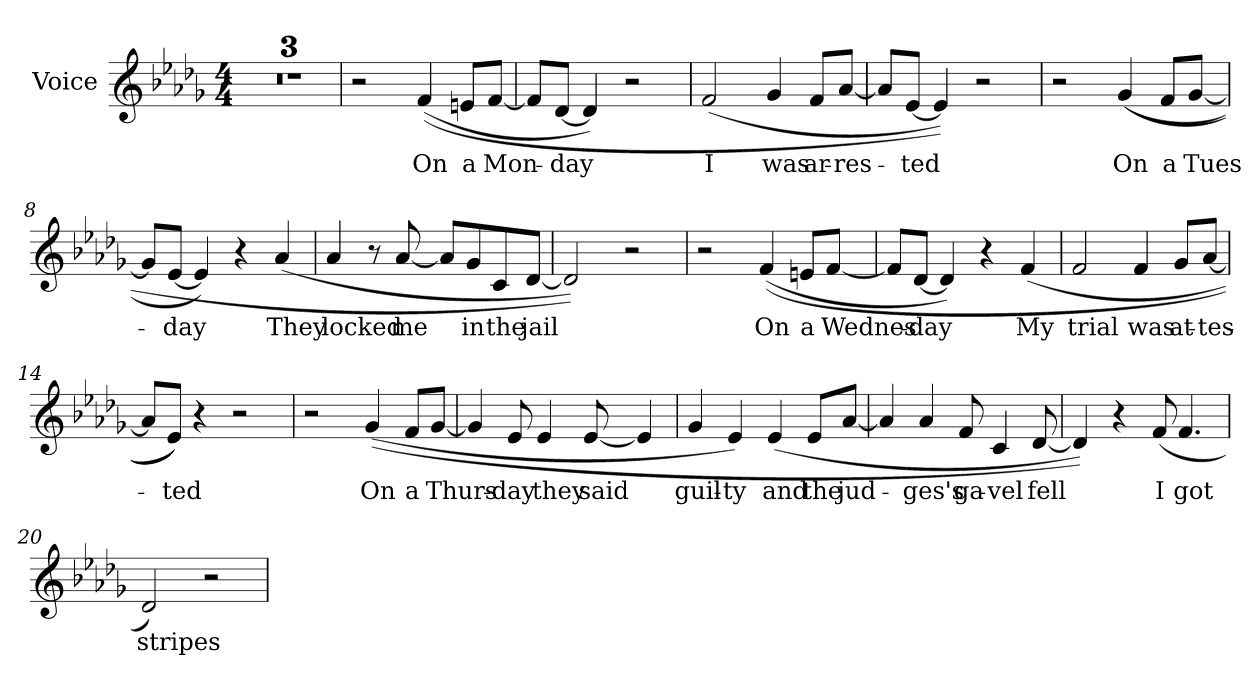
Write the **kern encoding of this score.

**kern	**text
*part1	*part1
*staff1	*staff1
*I"Voice	*
*I'Voice	*
!!LO:PB:g=z
*clefG2	*
*k[b-e-a-d-g-]	*
*D-:	*
*M4/4	*
=	=
1r;<	.
=1	=1
1r	.
=2	=2
1r	.
=3	=3
2r	.
!	!LO:LY:b:color=#000000
((4fi/	On
!	!LO:LY:b:color=#000000
8eni/L	a
!	!LO:LY:b:color=#000000
[8fi/J	Mon-
=4	=4
8fi/L]	.
!	!LO:LY:b:color=#000000
[8d-i/J	-day
4d-i/])	.
2r	.
=5	=5
!	!LO:LY:b:color=#000000
(2fi/	I
!	!LO:LY:b:color=#000000
4g-i/	was
!	!LO:LY:b:color=#000000
8fi/L	ar-
!	!LO:LY:b:color=#000000
[8a-i/J	-res-
=6	=6
8a-i/L]	.
!	!LO:LY:b:color=#000000
[8e-i/J	-ted
4e-i/]))	.
2r	.
!!LO:LB:g=z
=7	=7
2r	.
!	!LO:LY:b:color=#000000
((4g-i/	On
!	!LO:LY:b:color=#000000
8fi/L	a
!	!LO:LY:b:color=#000000
[8g-i/J	Tues-
=8	=8
8g-i/L]	.
!	!LO:LY:b:color=#000000
[8e-i/J	-day
4e-i/])	.
4r	.
!	!LO:LY:b:color=#000000
(4a-i/	They
=9	=9
!	!LO:LY:b:color=#000000
4a-i/	locked
8r	.
!	!LO:LY:b:color=#000000
[8a-i/	me
8a-i/L]	.
!	!LO:LY:b:color=#000000
8g-i/	in
!	!LO:LY:b:color=#000000
8ci/	the
!	!LO:LY:b:color=#000000
[8d-i/J	jail
=10	=10
2d-i/]))	.
2r	.
=11	=11
2r	.
!	!LO:LY:b:color=#000000
((4fi/	On
!	!LO:LY:b:color=#000000
8eni/L	a
!	!LO:LY:b:color=#000000
[8fi/J	Wednes-
!!LO:LB:g=z
=12	=12
8fi/L]	.
!	!LO:LY:b:color=#000000
[8d-i/J	-day
4d-i/])	.
4r	.
!	!LO:LY:b:color=#000000
(4fi/	My
=13	=13
!	!LO:LY:b:color=#000000
2fi/	trial
!	!LO:LY:b:color=#000000
4fi/	was
!	!LO:LY:b:color=#000000
8g-i/L	at-
!	!LO:LY:b:color=#000000
[8a-i/J	-tes-
=14	=14
8a-i/L]	.
!	!LO:LY:b:color=#000000
8e-i/J))	-ted
4r	.
2r	.
=15	=15
2r	.
!	!LO:LY:b:color=#000000
((4g-i/	On
!	!LO:LY:b:color=#000000
8fi/L	a
!	!LO:LY:b:color=#000000
[8g-i/J	Thurs-
=16	=16
4g-i/]	.
!	!LO:LY:b:color=#000000
8e-i/	-day
!	!LO:LY:b:color=#000000
4e-i/	they
!	!LO:LY:b:color=#000000
[8e-i/	said
4e-i/]	.
!!LO:LB:g=z
=17	=17
!	!LO:LY:b:color=#000000
4g-i/	guil-
!	!LO:LY:b:color=#000000
4e-i/)	-ty
!	!LO:LY:b:color=#000000
(4e-i/	and
!	!LO:LY:b:color=#000000
8e-i/L	the
!	!LO:LY:b:color=#000000
[8a-i/J	jud-
=18	=18
4a-i/]	.
!	!LO:LY:b:color=#000000
4a-i/	-ges's
!	!LO:LY:b:color=#000000
8fi/	ga-
!	!LO:LY:b:color=#000000
4ci/	-vel
!	!LO:LY:b:color=#000000
[8d-i/	fell
=19	=19
4d-i/]))	.
4r	.
!	!LO:LY:b:color=#000000
(8fi/	I
!	!LO:LY:b:color=#000000
4.fi/	got
=20	=20
!	!LO:LY:b:color=#000000
2d-i/)	stripes
2r	.
=	=
*-	*-
